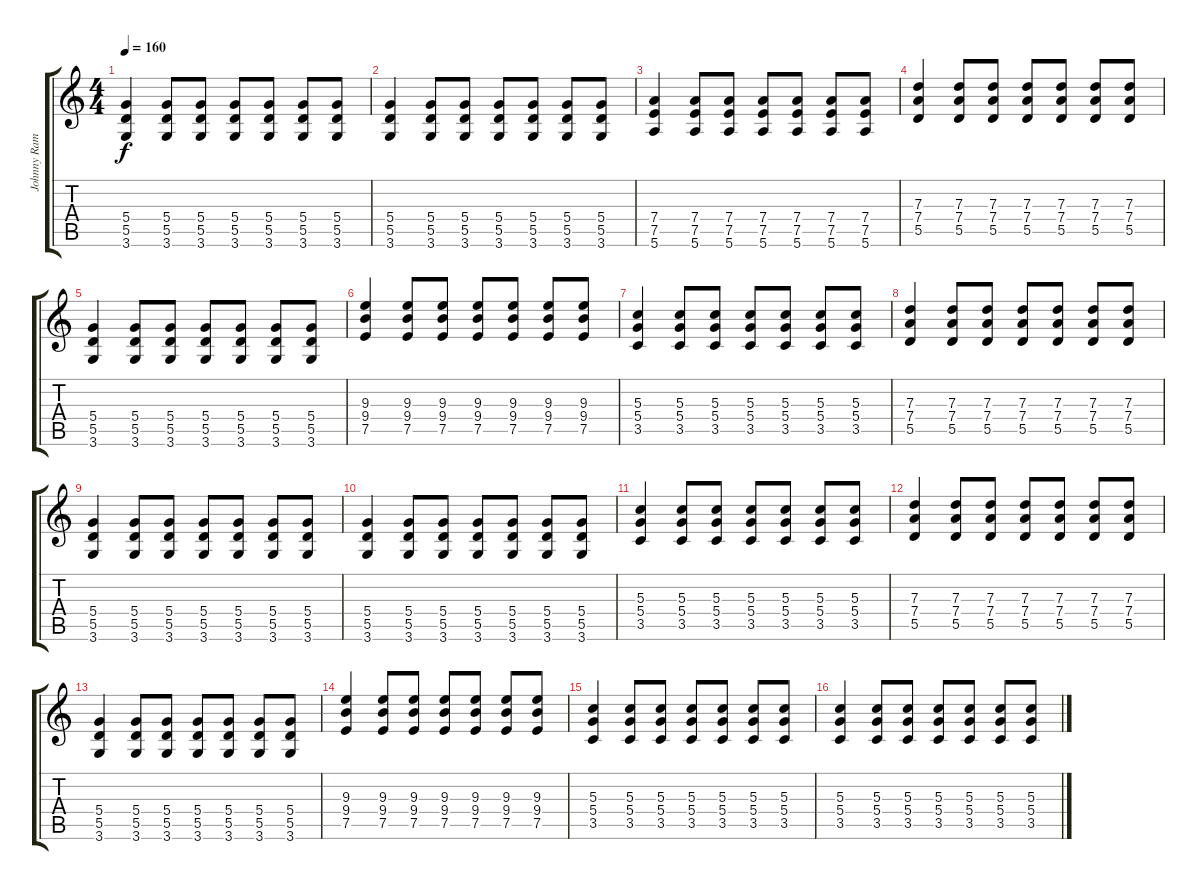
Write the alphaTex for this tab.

\track ("Johnny Ramone" "Johnny Ram") {instrument distortionguitar}
\staff {score tabs}
\tuning (E4 B3 G3 D3 A2 E2) {hide}
\ts (4 4)
\tempo 160
\clef g2
\ks c
(5.4 5.5 3.6).4{dy f} (5.4 5.5 3.6).8 (5.4 5.5 3.6).8 (5.4 5.5 3.6).8 (5.4 5.5 3.6).8 (5.4 5.5 3.6).8 (5.4 5.5 3.6).8 |
(5.4 5.5 3.6).4 (5.4 5.5 3.6).8 (5.4 5.5 3.6).8 (5.4 5.5 3.6).8 (5.4 5.5 3.6).8 (5.4 5.5 3.6).8 (5.4 5.5 3.6).8 |
(7.4 7.5 5.6).4 (7.4 7.5 5.6).8 (7.4 7.5 5.6).8 (7.4 7.5 5.6).8 (7.4 7.5 5.6).8 (7.4 7.5 5.6).8 (7.4 7.5 5.6).8 |
(7.3 7.4 5.5).4 (7.3 7.4 5.5).8 (7.3 7.4 5.5).8 (7.3 7.4 5.5).8 (7.3 7.4 5.5).8 (7.3 7.4 5.5).8 (7.3 7.4 5.5).8 |
(5.4 5.5 3.6).4 (5.4 5.5 3.6).8 (5.4 5.5 3.6).8 (5.4 5.5 3.6).8 (5.4 5.5 3.6).8 (5.4 5.5 3.6).8 (5.4 5.5 3.6).8 |
(9.3 9.4 7.5).4 (9.3 9.4 7.5).8 (9.3 9.4 7.5).8 (9.3 9.4 7.5).8 (9.3 9.4 7.5).8 (9.3 9.4 7.5).8 (9.3 9.4 7.5).8 |
(5.3 5.4 3.5).4 (5.3 5.4 3.5).8 (5.3 5.4 3.5).8 (5.3 5.4 3.5).8 (5.3 5.4 3.5).8 (5.3 5.4 3.5).8 (5.3 5.4 3.5).8 |
(7.3 7.4 5.5).4 (7.3 7.4 5.5).8 (7.3 7.4 5.5).8 (7.3 7.4 5.5).8 (7.3 7.4 5.5).8 (7.3 7.4 5.5).8 (7.3 7.4 5.5).8 |
(5.4 5.5 3.6).4 (5.4 5.5 3.6).8 (5.4 5.5 3.6).8 (5.4 5.5 3.6).8 (5.4 5.5 3.6).8 (5.4 5.5 3.6).8 (5.4 5.5 3.6).8 |
(5.4 5.5 3.6).4 (5.4 5.5 3.6).8 (5.4 5.5 3.6).8 (5.4 5.5 3.6).8 (5.4 5.5 3.6).8 (5.4 5.5 3.6).8 (5.4 5.5 3.6).8 |
(5.3 5.4 3.5).4 (5.3 5.4 3.5).8 (5.3 5.4 3.5).8 (5.3 5.4 3.5).8 (5.3 5.4 3.5).8 (5.3 5.4 3.5).8 (5.3 5.4 3.5).8 |
(7.3 7.4 5.5).4 (7.3 7.4 5.5).8 (7.3 7.4 5.5).8 (7.3 7.4 5.5).8 (7.3 7.4 5.5).8 (7.3 7.4 5.5).8 (7.3 7.4 5.5).8 |
(5.4 5.5 3.6).4 (5.4 5.5 3.6).8 (5.4 5.5 3.6).8 (5.4 5.5 3.6).8 (5.4 5.5 3.6).8 (5.4 5.5 3.6).8 (5.4 5.5 3.6).8 |
(9.3 9.4 7.5).4 (9.3 9.4 7.5).8 (9.3 9.4 7.5).8 (9.3 9.4 7.5).8 (9.3 9.4 7.5).8 (9.3 9.4 7.5).8 (9.3 9.4 7.5).8 |
(5.3 5.4 3.5).4 (5.3 5.4 3.5).8 (5.3 5.4 3.5).8 (5.3 5.4 3.5).8 (5.3 5.4 3.5).8 (5.3 5.4 3.5).8 (5.3 5.4 3.5).8 |
(5.3 5.4 3.5).4 (5.3 5.4 3.5).8 (5.3 5.4 3.5).8 (5.3 5.4 3.5).8 (5.3 5.4 3.5).8 (5.3 5.4 3.5).8 (5.3 5.4 3.5).8
